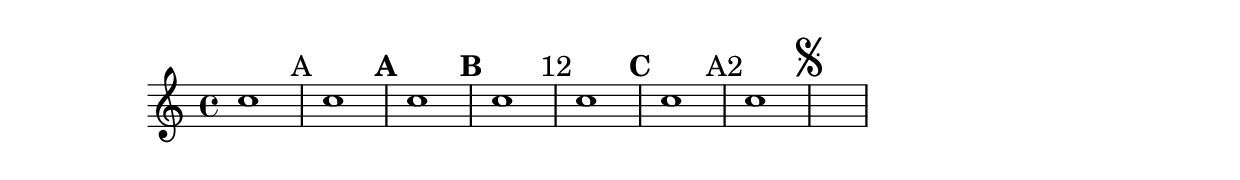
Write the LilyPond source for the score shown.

\version "1.3.146"


global =  \notes {
  s1 | \mark "A"
  s1 | \mark \default 
  s1 | \mark \default 
  s1 | \mark "12"
  s1 | \mark \default 
  s1 | \mark "A2"
  s1 | \mark #'(music "scripts-segno")  
  s1
}

one =  \notes \relative c {
  c''1 c c c c c c 
}


\score{
\context Staff	< \global \one >
}
